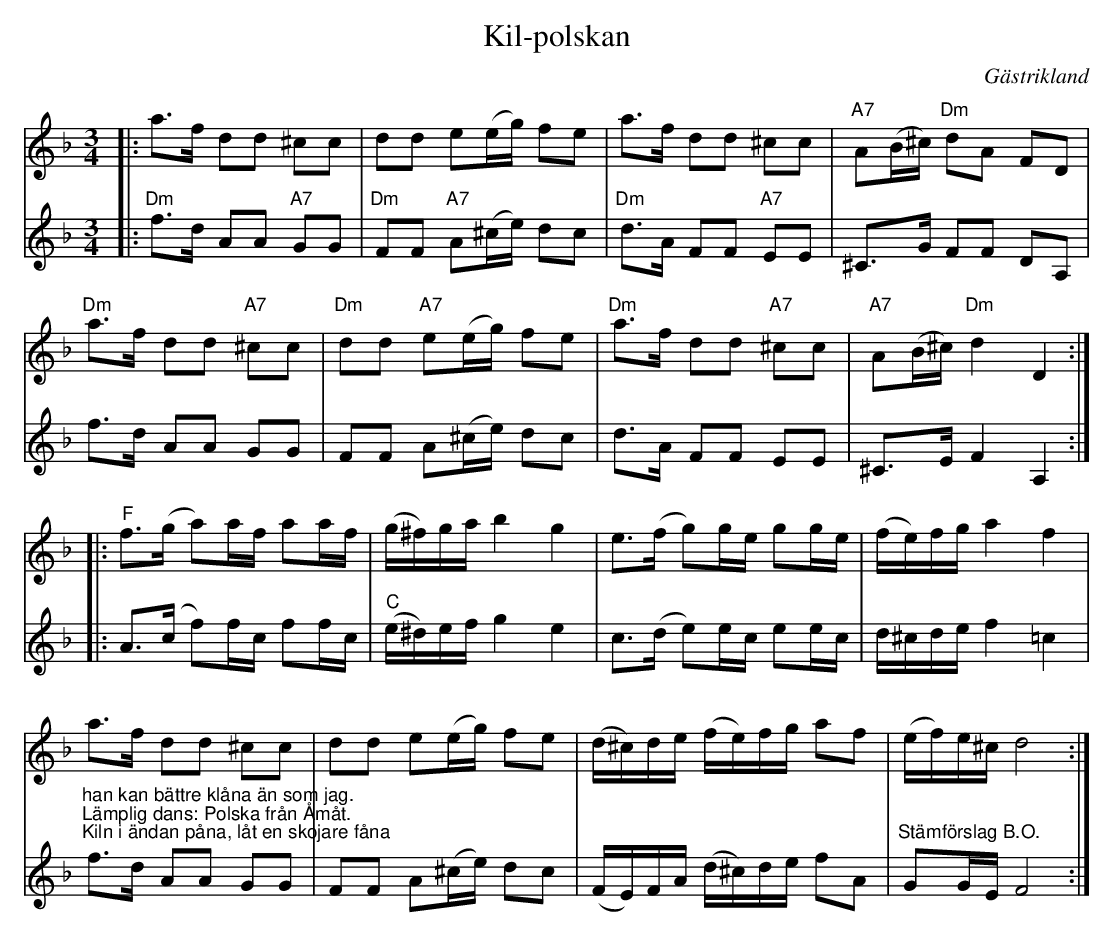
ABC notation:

X:1
T:Kil-polskan
O:Gästrikland
L:1/8
M:3/4
K:Dm
V:1
|: a>f dd ^cc | dd e(e/g/) fe | a>f dd ^cc |"A7" A(B/^c/)"Dm" dA FD |
"Dm" a>f dd"A7" ^cc | "Dm" dd"A7" e(e/g/) fe |"Dm" a>f dd"A7" ^cc |"A7" A(B/^c/)"Dm" d2 D2 ::
"F" f>(g a)a/f/ aa/f/ | (g/^f/)g/a/ b2 g2 | e>(f g)g/e/ gg/e/ | (f/e/)f/g/ a2 f2 |
a>f dd ^cc | dd e(e/g/) fe | (d/^c/)d/e/ (f/e/)f/g/ af | (e/f/)e/^c/ d4 :|
V:2
|:"Dm" f>d AA"A7" GG |"Dm" FF"A7" A(^c/e/) dc |"Dm" d>A FF"A7" EE | ^C>G FF DA, |
f>d AA GG | FF A(^c/e/) dc | d>A FF EE | ^C>E F2 A,2 ::
A>(c f)f/c/ ff/c/ |"C" (e/^d/)e/f/ g2 e2 | c>(d e)e/c/ ee/c/ | d/^c/d/e/ f2 =c2 |
"^han kan bättre klåna än som jag.""^Lämplig dans: Polska från Åmåt.""^Kiln i ändan påna, låt en skojare fåna" f>d AA GG | FF A(^c/e/) dc | (F/E/)F/A/ (d/^c/)d/e/ fA |"^Stämförslag B.O." GG/E/ F4 :|
